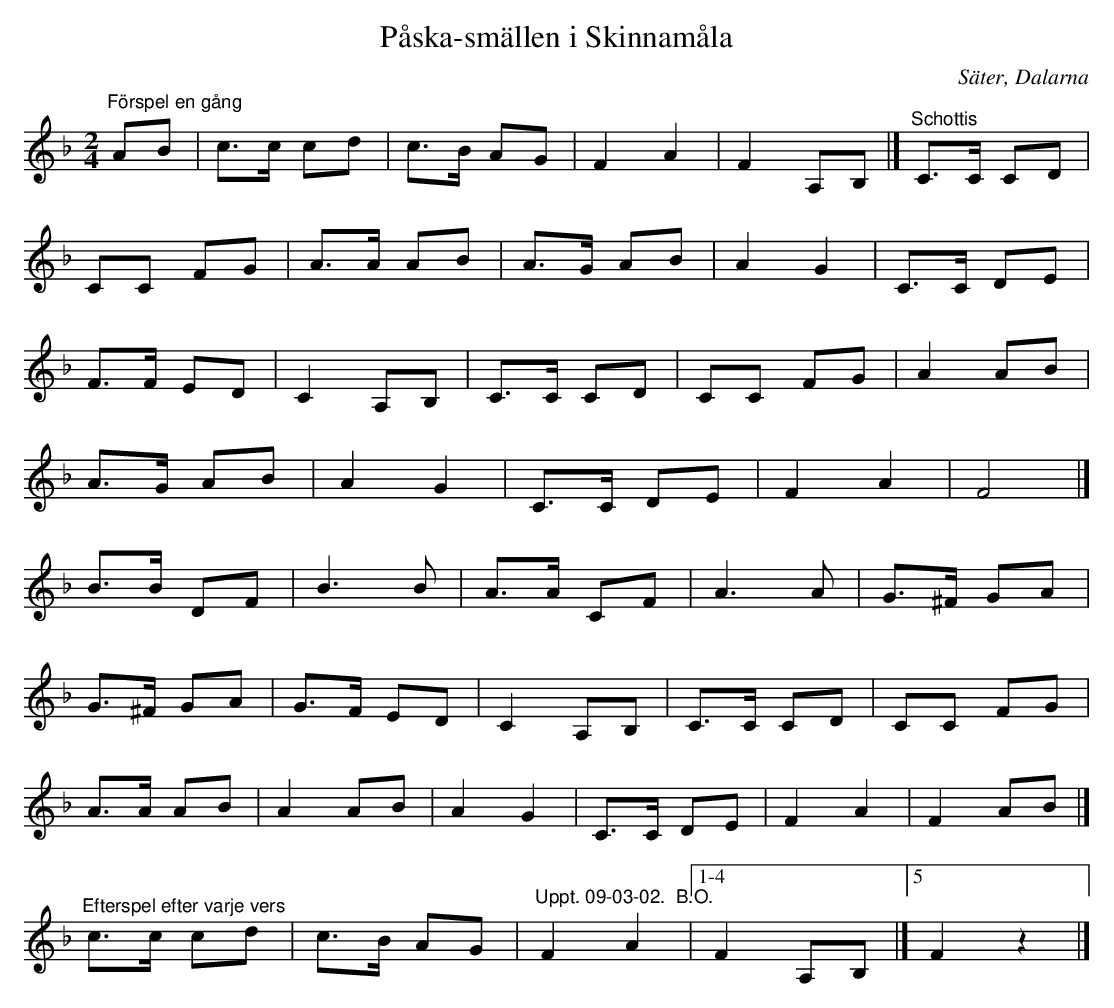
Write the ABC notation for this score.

X:1
T:Påska-smällen i Skinnamåla
O:Säter, Dalarna
L:1/8
M:2/4
K:F
"^Förspel en gång" AB | c>c cd | c>B AG | F2 A2 | F2 A,B, |]"^Schottis" C>C CD |
CC FG | A>A AB | A>G AB | A2 G2 | C>C DE |
F>F ED | C2 A,B, | C>C CD | CC FG | A2 AB |
A>G AB | A2 G2 | C>C DE | F2 A2 | F4 |]
B>B DF | B3 B | A>A CF | A3 A | G>^F GA |
G>^F GA | G>F ED | C2 A,B, | C>C CD | CC FG |
A>A AB | A2 AB | A2 G2 | C>C DE | F2 A2 | F2 AB |]
"^Efterspel efter varje vers" c>c cd | c>B AG | "^Uppt. 09-03-02.  B.O." F2 A2 |1-4 F2 A,B, |]5 F2 z2 |]
